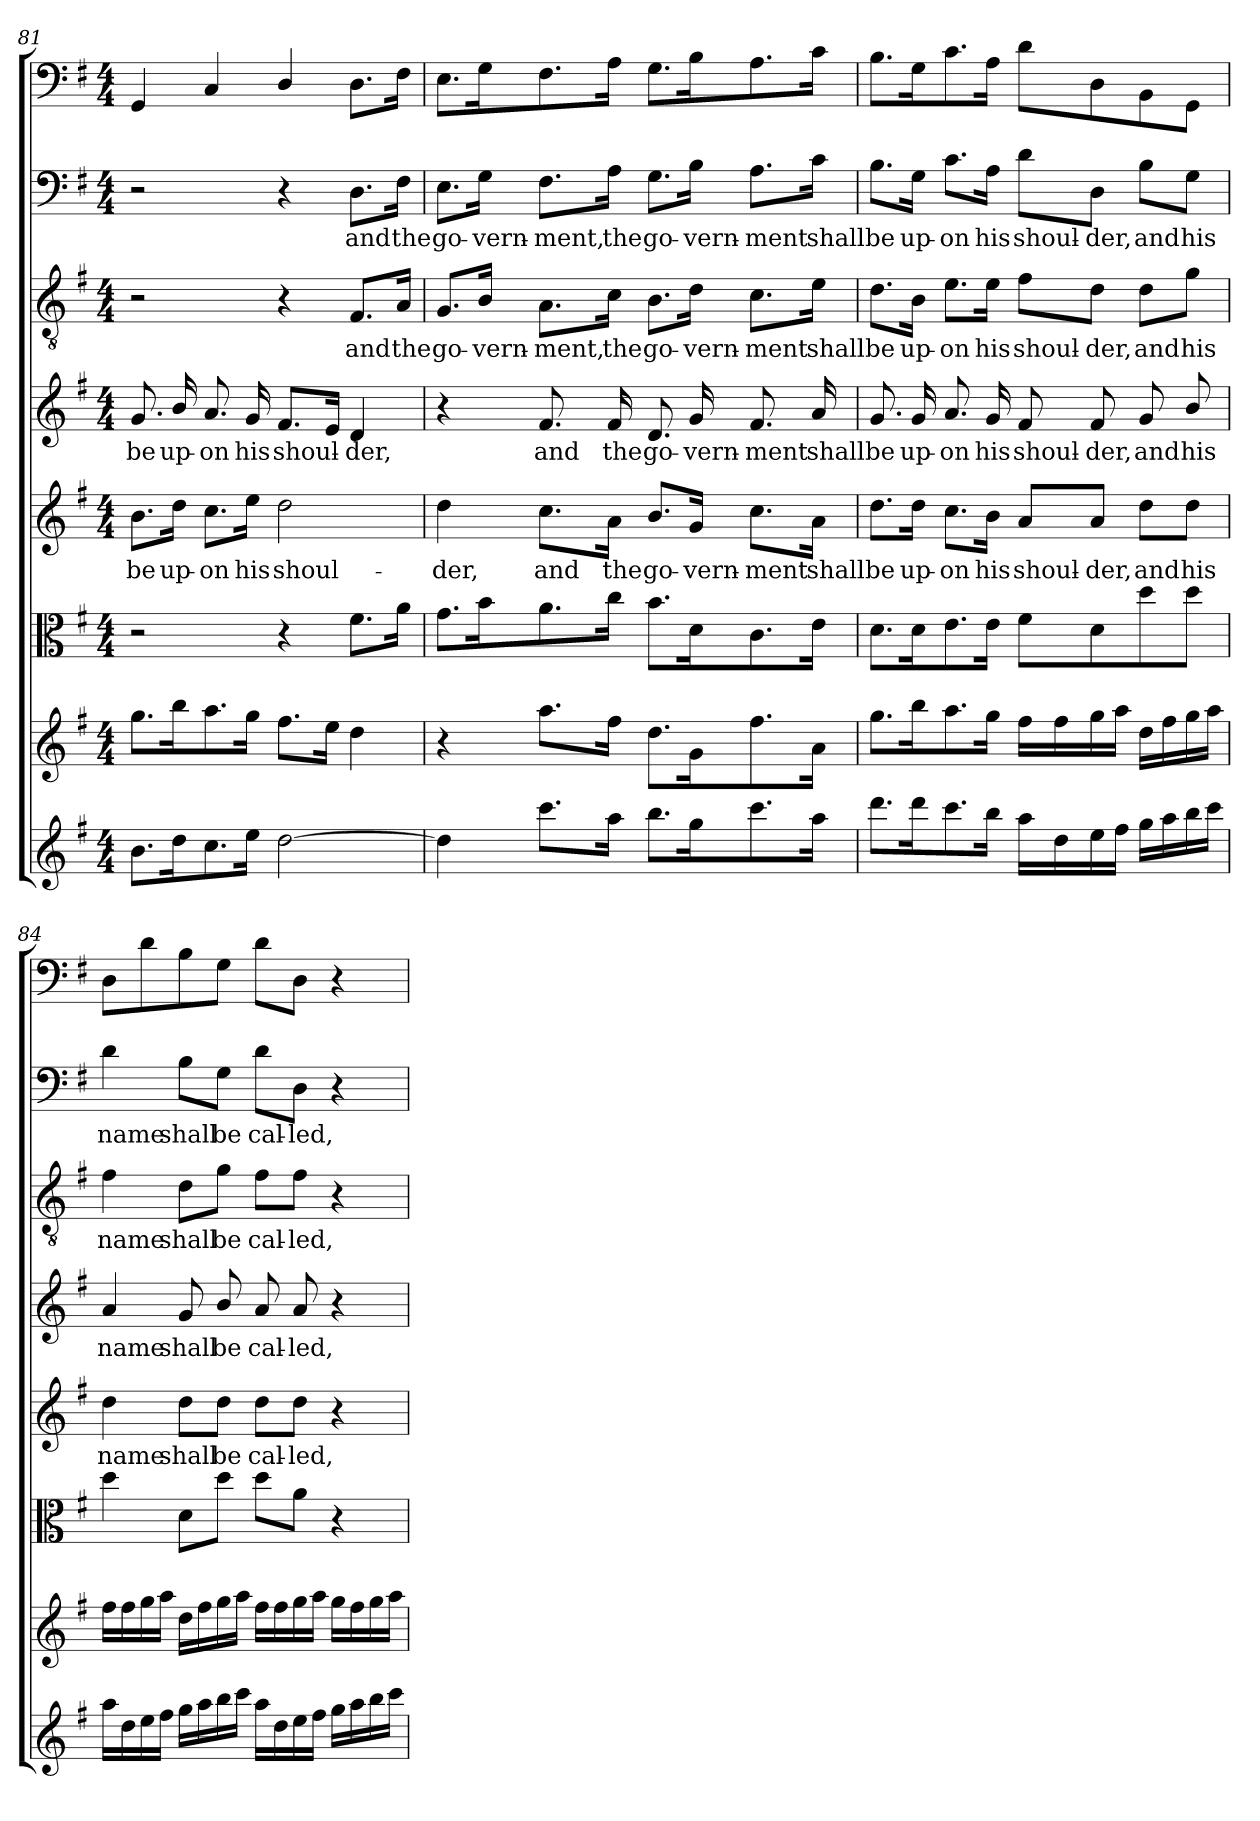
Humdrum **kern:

**kern	**kern	**kern	**kern	**text	**kern	**text	**kern	**text	**kern	**text	**kern
*part8	*part7	*part6	*part5	*part5	*part4	*part4	*part3	*part3	*part2	*part2	*part1
*staff8	*staff7	*staff6	*staff5	*staff5	*staff4	*staff4	*staff3	*staff3	*staff2	*staff2	*staff1
*clefG2	*clefG2	*clefC3	*clefG2	*	*clefG2	*	*clefGv2	*	*clefF4	*	*clefF4
*k[f#]	*k[f#]	*k[f#]	*k[f#]	*	*k[f#]	*	*k[f#]	*	*k[f#]	*	*k[f#]
*G:	*G:	*G:	*G:	*	*G:	*	*G:	*	*G:	*	*G:
*M4/4	*M4/4	*M4/4	*M4/4	*	*M4/4	*	*M4/4	*	*M4/4	*	*M4/4
=81	=81	=81	=81	=81	=81	=81	=81	=81	=81	=81	=81
8.b\L	8.gg\L	2r	8.b\L	be	8.g/	be	2r	.	2r	.	4GG/
16dd\K	16bb\K	.	16dd\Jk	up-	16b/	up-	.	.	.	.	.
8.cc\	8.aa\	.	8.cc\L	-on	8.a/	-on	.	.	.	.	4C/
16ee\Jk	16gg\Jk	.	16ee\Jk	his	16g/	his	.	.	.	.	.
[2dd\	8.ff#\L	4r	2dd\	shoul-	8.f#/L	shoul-	4r	.	4r	.	4D/
.	16ee\Jk	.	.	.	16e/Jk	.	.	.	.	.	.
.	4dd\	8.f#\L	.	.	4d/	-der,	8.F#/L	and	8.D\L	and	8.D\L
.	.	16a\Jk	.	.	.	.	16A/Jk	the	16F#\Jk	the	16F#\Jk
=82	=82	=82	=82	=82	=82	=82	=82	=82	=82	=82	=82
4dd\]	4r	8.g\L	4dd\	-der,	4r	.	8.G/L	go-	8.E\L	go-	8.E\L
.	.	16b\K	.	.	.	.	16B/Jk	-vern-	16G\Jk	-vern-	16G\K
8.ccc\L	8.aa\L	8.a\	8.cc\L	and	8.f#/	and	8.A\L	-ment,	8.F#\L	-ment,	8.F#\
16aa\Jk	16ff#\Jk	16cc\Jk	16a\Jk	the	16f#/	the	16c\Jk	the	16A\Jk	the	16A\Jk
8.bb\L	8.dd\L	8.b\L	8.b/L	go-	8.d/	go-	8.B\L	go-	8.G\L	go-	8.G\L
16gg\K	16g\K	16d\K	16g/Jk	-vern-	16g/	-vern-	16d\Jk	-vern-	16B\Jk	-vern-	16B\K
8.ccc\	8.ff#\	8.c\	8.cc\L	-ment	8.f#/	-ment	8.c\L	-ment	8.A\L	-ment	8.A\
16aa\Jk	16a\Jk	16e\Jk	16a\Jk	shall	16a/	shall	16e\Jk	shall	16c\Jk	shall	16c\Jk
=83	=83	=83	=83	=83	=83	=83	=83	=83	=83	=83	=83
8.ddd\L	8.gg\L	8.d\L	8.dd\L	be	8.g/	be	8.d\L	be	8.B\L	be	8.B\L
16ddd\K	16bb\K	16d\K	16dd\Jk	up-	16g/	up-	16B\Jk	up-	16G\Jk	up-	16G\K
8.ccc\	8.aa\	8.e\	8.cc\L	-on	8.a/	-on	8.e\L	-on	8.c\L	-on	8.c\
16bb\Jk	16gg\Jk	16e\Jk	16b\Jk	his	16g/	his	16e\Jk	his	16A\Jk	his	16A\Jk
16aa\LL	16ff#\LL	8f#\L	8a/L	shoul-	8f#/	shoul-	8f#\L	shoul-	8d\L	shoul-	8d\L
16dd\	16ff#\	.	.	.	.	.	.	.	.	.	.
16ee\	16gg\	8d\	8a/J	-der,	8f#/	-der,	8d\J	-der,	8D\J	-der,	8D\
16ff#\JJ	16aa\JJ	.	.	.	.	.	.	.	.	.	.
16gg\LL	16dd\LL	8dd\	8dd\L	and	8g/	and	8d\L	and	8B\L	and	8BB\
16aa\	16ff#\	.	.	.	.	.	.	.	.	.	.
16bb\	16gg\	8dd\J	8dd\J	his	8b/	his	8g\J	his	8G\J	his	8GG\J
16ccc\JJ	16aa\JJ	.	.	.	.	.	.	.	.	.	.
=84	=84	=84	=84	=84	=84	=84	=84	=84	=84	=84	=84
16aa\LL	16ff#\LL	4dd\	4dd\	name	4a/	name	4f#\	name	4d\	name	8D\L
16dd\	16ff#\	.	.	.	.	.	.	.	.	.	.
16ee\	16gg\	.	.	.	.	.	.	.	.	.	8d\
16ff#\JJ	16aa\JJ	.	.	.	.	.	.	.	.	.	.
16gg\LL	16dd\LL	8d\L	8dd\L	shall	8g/	shall	8d\L	shall	8B\L	shall	8B\
16aa\	16ff#\	.	.	.	.	.	.	.	.	.	.
16bb\	16gg\	8dd\J	8dd\J	be	8b/	be	8g\J	be	8G\J	be	8G\J
16ccc\JJ	16aa\JJ	.	.	.	.	.	.	.	.	.	.
16aa\LL	16ff#\LL	8dd\L	8dd\L	cal-	8a/	cal-	8f#\L	cal-	8d\L	cal-	8d\L
16dd\	16ff#\	.	.	.	.	.	.	.	.	.	.
16ee\	16gg\	8a\J	8dd\J	-led,	8a/	-led,	8f#\J	-led,	8D\J	-led,	8D\J
16ff#\JJ	16aa\JJ	.	.	.	.	.	.	.	.	.	.
16gg\LL	16gg\LL	4r	4r	.	4r	.	4r	.	4r	.	4r
16aa\	16ff#\	.	.	.	.	.	.	.	.	.	.
16bb\	16gg\	.	.	.	.	.	.	.	.	.	.
16ccc\JJ	16aa\JJ	.	.	.	.	.	.	.	.	.	.
=	=	=	=	=	=	=	=	=	=	=	=
*-	*-	*-	*-	*-	*-	*-	*-	*-	*-	*-	*-
